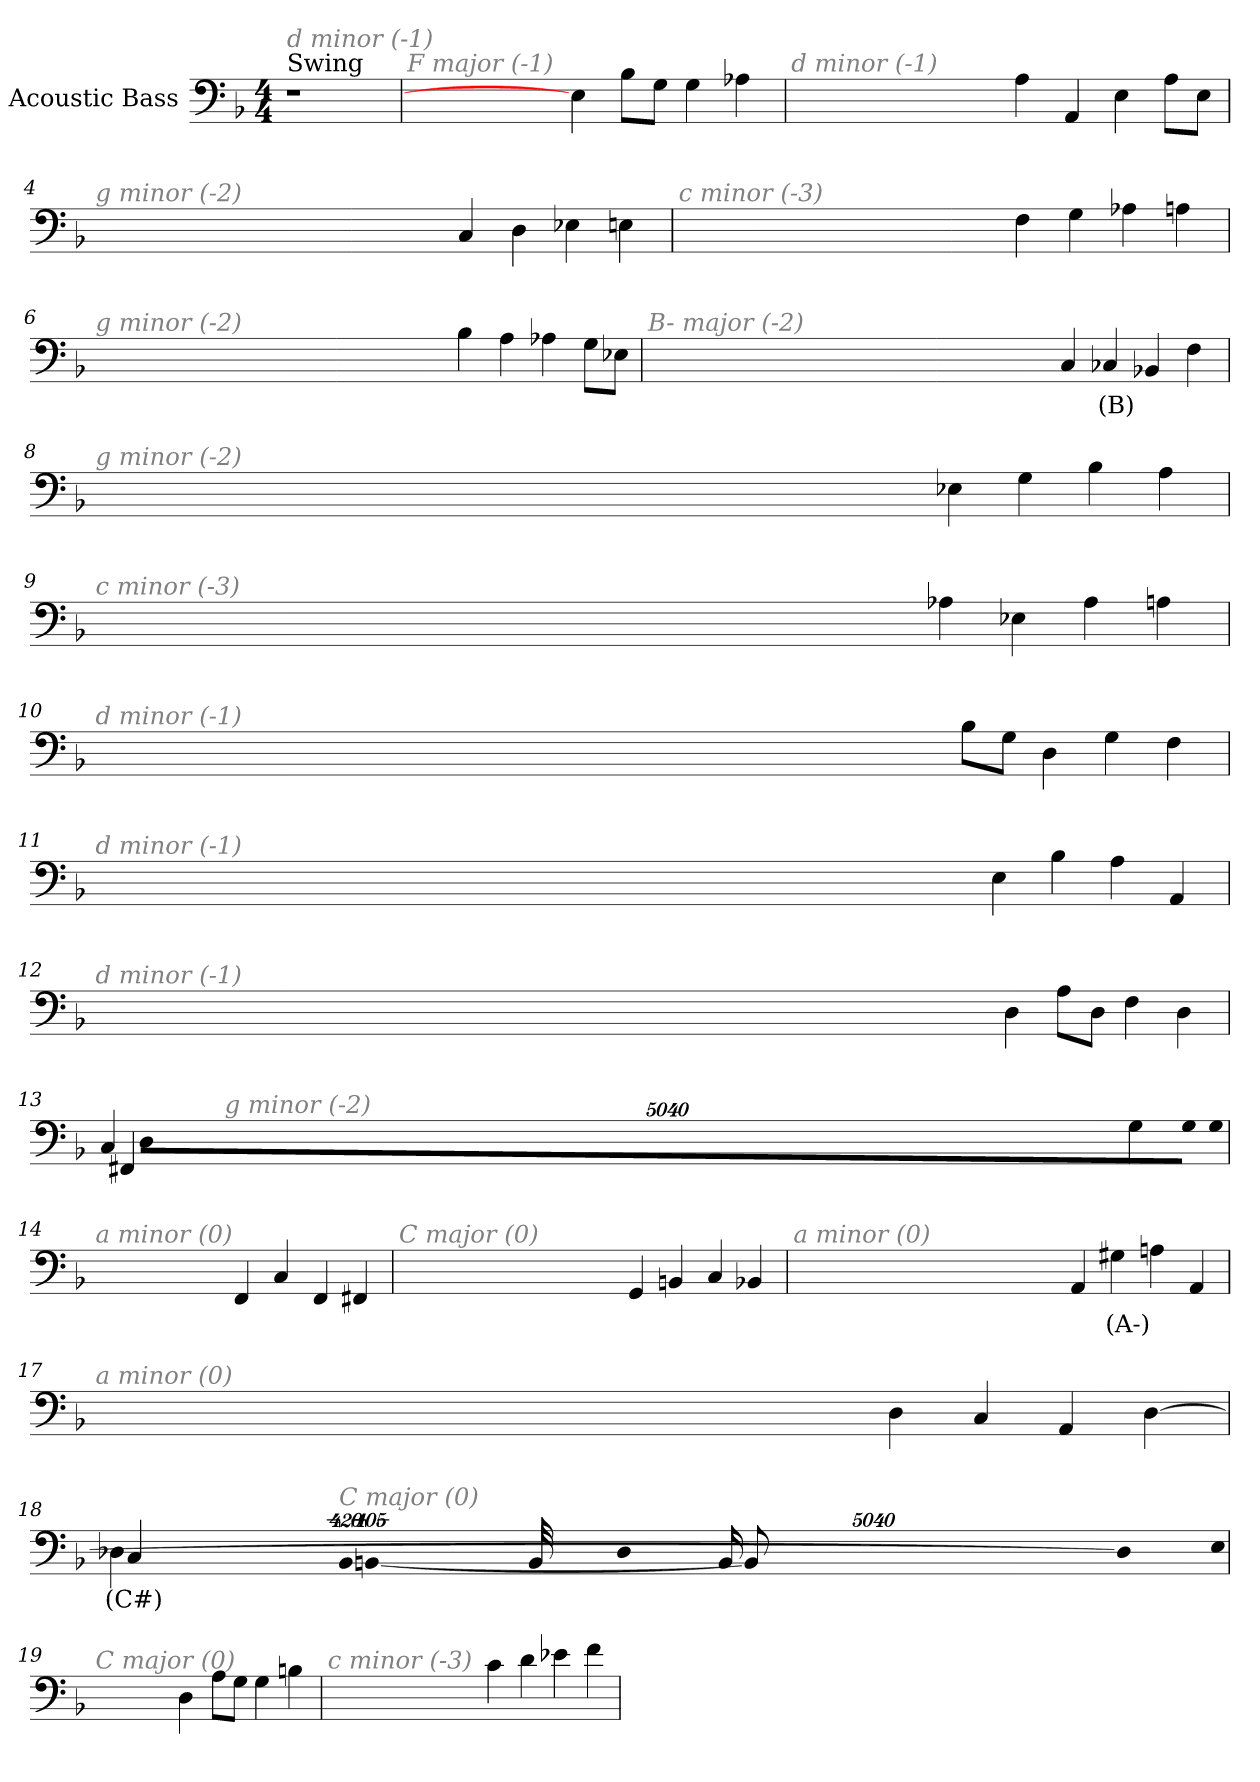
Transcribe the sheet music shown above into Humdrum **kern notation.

**kern	**text
*part1	*part1
*staff1	*staff1
*I"Acoustic Bass	*
*clefF4	*
*ITrd7c12	*
*k[b-]	*
*F:	*
*M4/4	*
*MM120	*
=1	=1
!LO:TX:a:t=Swing	!
!LO:TX:i:color=#808080:t=d minor (-1)	!
1r	.
=2	=2
!LO:TX:i:color=#808080:t=F major (-1)	!
4EE]	.
8BB-L	.
8GGJ	.
4GG	.
4AA-X	.
=3	=3
!LO:TX:i:color=#808080:t=d minor (-1)	!
4AA	.
4AAA	.
4EE	.
8AAL	.
8EEJ	.
=4	=4
!LO:TX:i:color=#808080:t=g minor (-2)	!
4CC	.
4DD	.
4EE-X	.
4EEn	.
=5	=5
!LO:TX:i:color=#808080:t=c minor (-3)	!
4FF	.
4GG	.
4AA-X	.
4AAn	.
=6	=6
!LO:TX:i:color=#808080:t=g minor (-2)	!
4BB-	.
4AA	.
4AA-X	.
8GGL	.
8EE-XJ	.
=7	=7
!LO:TX:i:color=#808080:t=B- major (-2)	!
4CC	.
4CC-Xi	(B)
4BBB-X	.
4FF	.
=8	=8
!LO:TX:i:color=#808080:t=g minor (-2)	!
4EE-X	.
4GG	.
4BB-	.
4AA	.
=9	=9
!LO:TX:i:color=#808080:t=c minor (-3)	!
4AA-X	.
4EE-X	.
4AA-	.
4AAn	.
=10	=10
!LO:TX:i:color=#808080:t=d minor (-1)	!
8BB-L	.
8GGJ	.
4DD	.
4GG	.
4FF	.
=11	=11
!LO:TX:i:color=#808080:t=d minor (-1)	!
4EE	.
4BB-	.
4AA	.
4AAA	.
=12	=12
!LO:TX:i:color=#808080:t=d minor (-1)	!
4DD	.
8AAL	.
8DDJ	.
4FF	.
4DD	.
=13	=13
!LO:TX:i:color=#808080:t=g minor (-2)	!
4GG	.
!LO:N:vis=8	!
40320%3347GGL	.
!LO:N:vis=8	!
40320%3347GG	.
!LO:N:vis=8	!
40320%3347DDJ	.
4CC	.
4FFF#X	.
=14	=14
!LO:TX:i:color=#808080:t=a minor (0)	!
4FFF	.
4CC	.
4FFF	.
4FFF#X	.
=15	=15
!LO:TX:i:color=#808080:t=C major (0)	!
4GGG	.
4BBBn	.
4CC	.
4BBB-X	.
=16	=16
!LO:TX:i:color=#808080:t=a minor (0)	!
4AAA	.
4GG#Xi	(A-)
4AAn	.
4AAA	.
=17	=17
!LO:TX:i:color=#808080:t=a minor (0)	!
4DD	.
4CC	.
4AAA	.
[4DD	.
=18	=18
!LO:TX:i:color=#808080:t=C major (0)	!
!LO:N:vis=8	!
40320%3347DDL]	.
!LO:N:vis=8	!
40320%3347EE	.
!LO:N:vis=8	!
40320%3347DDJ	.
!LO:N:vis=1024	!
[13440%13BBBn	.
8BBB_	.
16BBB_	.
32BBB_	.
!LO:N:vis=1024%31	!
13440%407BBB]	.
4CC	.
4DD-Xi	(C#)
=19	=19
!LO:TX:i:color=#808080:t=C major (0)	!
4DD	.
8AAL	.
8GGJ	.
4GG	.
4BBn	.
=20	=20
!LO:TX:i:color=#808080:t=c minor (-3)	!
4C	.
4D	.
4E-X	.
4F	.
=	=
*-	*-
